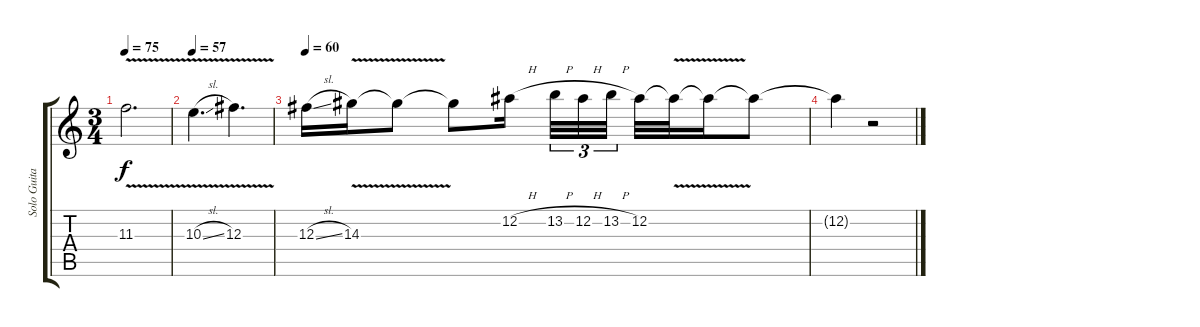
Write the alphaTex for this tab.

\track ("Solo Guitar" "Solo Guita") {instrument distortionguitar}
\staff {score tabs}
\tuning (Eb4 Bb3 Gb3 Db3 Ab2 Eb2) {hide}
\ts (3 4)
\tempo 75
\clef g2
\ks c
11.3{v}.2{d dy f} |
\tempo 57
10.3{v sl}.4{d} 12.3{v}.4{d} |
\tempo 60
12.3{sl}.16 14.3{v}.16 14.3{t}.8 14.3{t}.8 12.2{h}.16{beam splitsecondary} 13.2{h}.32{tu (3 2)} 12.2{h}.32{tu (3 2)} 13.2{h}.32{tu (3 2)} 12.2.32 12.2{v t}.32 12.2{t}.16 12.2{t}.8 |
12.2{t}.4{volume 0} r.2
